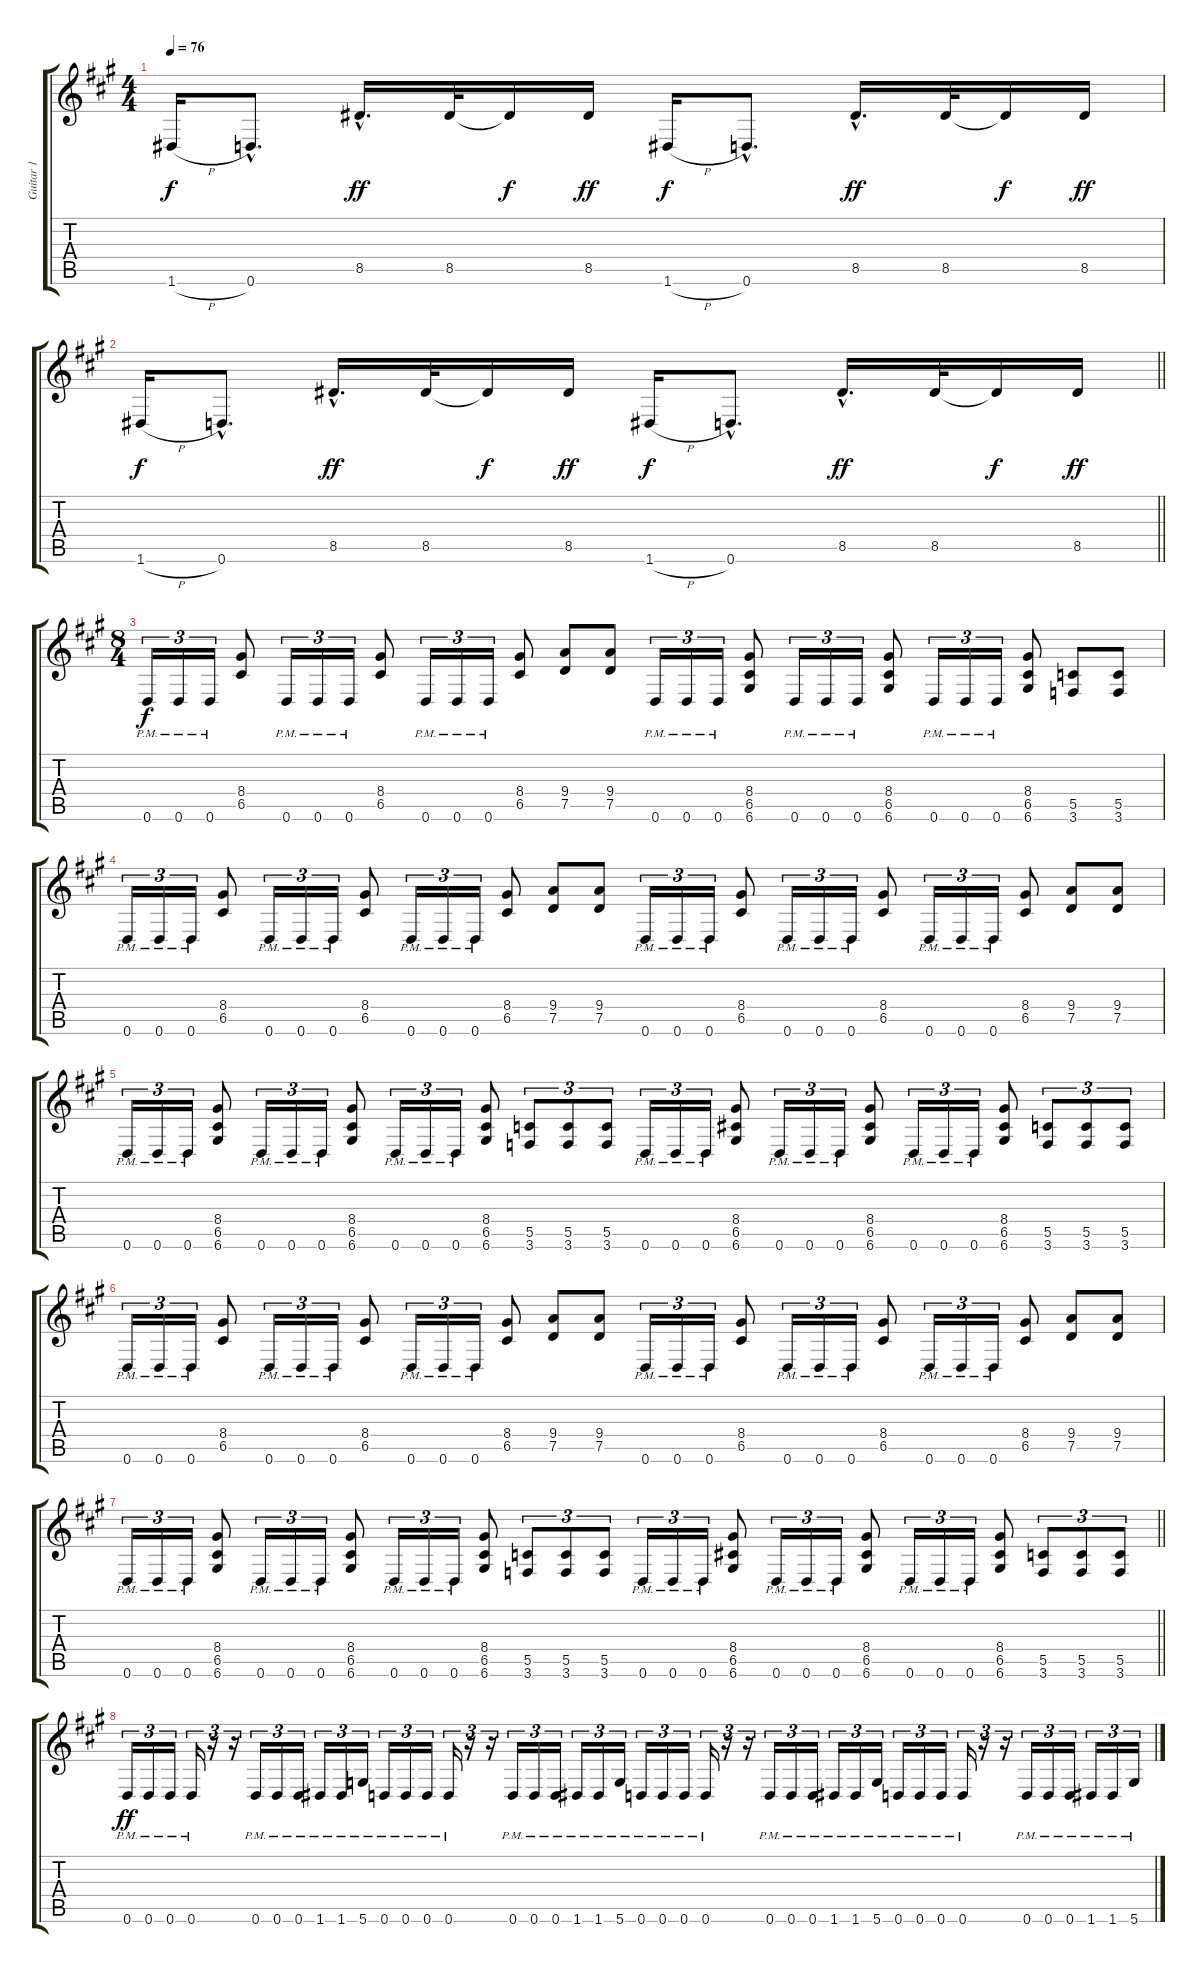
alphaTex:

\track ("Guitar 1" "Guitar 1") {instrument distortionguitar}
\staff {score tabs}
\tuning (D4 A3 F3 C3 G2 D2) {hide}
\ts (4 4)
\tempo 76
\clef g2
\ks f#minor
1.6{h}.16{dy f} 0.6{hac}.8{d} 8.5{hac}.16{d dy ff} 8.5.32 8.5{t}.16{dy f} 8.5.16{dy ff} 1.6{h}.16{dy f} 0.6{hac}.8{d} 8.5{hac}.16{d dy ff} 8.5.32 8.5{t}.16{dy f} 8.5.16{dy ff} |
\barLineRight lightlight
1.6{h}.16{dy f} 0.6{hac}.8{d} 8.5{hac}.16{d dy ff} 8.5.32 8.5{t}.16{dy f} 8.5.16{dy ff} 1.6{h}.16{dy f} 0.6{hac}.8{d} 8.5{hac}.16{d dy ff} 8.5.32 8.5{t}.16{dy f} 8.5.16{dy ff} |
\ts (8 4)
0.6{pm}.16{tu (3 2) dy f} 0.6{pm}.16{tu (3 2)} 0.6{pm}.16{tu (3 2)} (8.4 6.5).8 0.6{pm}.16{tu (3 2)} 0.6{pm}.16{tu (3 2)} 0.6{pm}.16{tu (3 2)} (8.4 6.5).8 0.6{pm}.16{tu (3 2)} 0.6{pm}.16{tu (3 2)} 0.6{pm}.16{tu (3 2)} (8.4 6.5).8 (9.4 7.5).8 (9.4 7.5).8 0.6{pm}.16{tu (3 2)} 0.6{pm}.16{tu (3 2)} 0.6{pm}.16{tu (3 2)} (8.4 6.5 6.6).8 0.6{pm}.16{tu (3 2)} 0.6{pm}.16{tu (3 2)} 0.6{pm}.16{tu (3 2)} (8.4 6.5 6.6).8 0.6{pm}.16{tu (3 2)} 0.6{pm}.16{tu (3 2)} 0.6{pm}.16{tu (3 2)} (8.4 6.5 6.6).8 (5.5 3.6).8 (5.5 3.6).8 |
0.6{pm}.16{tu (3 2)} 0.6{pm}.16{tu (3 2)} 0.6{pm}.16{tu (3 2)} (8.4 6.5).8 0.6{pm}.16{tu (3 2)} 0.6{pm}.16{tu (3 2)} 0.6{pm}.16{tu (3 2)} (8.4 6.5).8 0.6{pm}.16{tu (3 2)} 0.6{pm}.16{tu (3 2)} 0.6{pm}.16{tu (3 2)} (8.4 6.5).8 (9.4 7.5).8 (9.4 7.5).8 0.6{pm}.16{tu (3 2)} 0.6{pm}.16{tu (3 2)} 0.6{pm}.16{tu (3 2)} (8.4 6.5).8 0.6{pm}.16{tu (3 2)} 0.6{pm}.16{tu (3 2)} 0.6{pm}.16{tu (3 2)} (8.4 6.5).8 0.6{pm}.16{tu (3 2)} 0.6{pm}.16{tu (3 2)} 0.6{pm}.16{tu (3 2)} (8.4 6.5).8 (9.4 7.5).8 (9.4 7.5).8 |
0.6{pm}.16{tu (3 2)} 0.6{pm}.16{tu (3 2)} 0.6{pm}.16{tu (3 2)} (8.4 6.5 6.6).8 0.6{pm}.16{tu (3 2)} 0.6{pm}.16{tu (3 2)} 0.6{pm}.16{tu (3 2)} (8.4 6.5 6.6).8 0.6{pm}.16{tu (3 2)} 0.6{pm}.16{tu (3 2)} 0.6{pm}.16{tu (3 2)} (8.4 6.5 6.6).8 (5.5 3.6).8{tu (3 2)} (5.5 3.6).8{tu (3 2)} (5.5 3.6).8{tu (3 2)} 0.6{pm}.16{tu (3 2)} 0.6{pm}.16{tu (3 2)} 0.6{pm}.16{tu (3 2)} (8.4 6.5 6.6).8 0.6{pm}.16{tu (3 2)} 0.6{pm}.16{tu (3 2)} 0.6{pm}.16{tu (3 2)} (8.4 6.5 6.6).8 0.6{pm}.16{tu (3 2)} 0.6{pm}.16{tu (3 2)} 0.6{pm}.16{tu (3 2)} (8.4 6.5 6.6).8 (5.5 3.6).8{tu (3 2)} (5.5 3.6).8{tu (3 2)} (5.5 3.6).8{tu (3 2)} |
0.6{pm}.16{tu (3 2)} 0.6{pm}.16{tu (3 2)} 0.6{pm}.16{tu (3 2)} (8.4 6.5).8 0.6{pm}.16{tu (3 2)} 0.6{pm}.16{tu (3 2)} 0.6{pm}.16{tu (3 2)} (8.4 6.5).8 0.6{pm}.16{tu (3 2)} 0.6{pm}.16{tu (3 2)} 0.6{pm}.16{tu (3 2)} (8.4 6.5).8 (9.4 7.5).8 (9.4 7.5).8 0.6{pm}.16{tu (3 2)} 0.6{pm}.16{tu (3 2)} 0.6{pm}.16{tu (3 2)} (8.4 6.5).8 0.6{pm}.16{tu (3 2)} 0.6{pm}.16{tu (3 2)} 0.6{pm}.16{tu (3 2)} (8.4 6.5).8 0.6{pm}.16{tu (3 2)} 0.6{pm}.16{tu (3 2)} 0.6{pm}.16{tu (3 2)} (8.4 6.5).8 (9.4 7.5).8 (9.4 7.5).8 |
\barLineRight lightlight
0.6{pm}.16{tu (3 2)} 0.6{pm}.16{tu (3 2)} 0.6{pm}.16{tu (3 2)} (8.4 6.5 6.6).8 0.6{pm}.16{tu (3 2)} 0.6{pm}.16{tu (3 2)} 0.6{pm}.16{tu (3 2)} (8.4 6.5 6.6).8 0.6{pm}.16{tu (3 2)} 0.6{pm}.16{tu (3 2)} 0.6{pm}.16{tu (3 2)} (8.4 6.5 6.6).8 (5.5 3.6).8{tu (3 2)} (5.5 3.6).8{tu (3 2)} (5.5 3.6).8{tu (3 2)} 0.6{pm}.16{tu (3 2)} 0.6{pm}.16{tu (3 2)} 0.6{pm}.16{tu (3 2)} (8.4 6.5 6.6).8 0.6{pm}.16{tu (3 2)} 0.6{pm}.16{tu (3 2)} 0.6{pm}.16{tu (3 2)} (8.4 6.5 6.6).8 0.6{pm}.16{tu (3 2)} 0.6{pm}.16{tu (3 2)} 0.6{pm}.16{tu (3 2)} (8.4 6.5 6.6).8 (5.5 3.6).8{tu (3 2)} (5.5 3.6).8{tu (3 2)} (5.5 3.6).8{tu (3 2)} |
0.6{pm}.16{tu (3 2) dy ff} 0.6{pm}.16{tu (3 2)} 0.6{pm}.16{tu (3 2)} 0.6{pm}.16{tu (3 2)} r.16{tu (3 2)} r.16{tu (3 2)} 0.6{pm}.16{tu (3 2)} 0.6{pm}.16{tu (3 2)} 0.6{pm}.16{tu (3 2)} 1.6{pm}.16{tu (3 2)} 1.6{pm}.16{tu (3 2)} 5.6{pm}.16{tu (3 2)} 0.6{pm}.16{tu (3 2)} 0.6{pm}.16{tu (3 2)} 0.6{pm}.16{tu (3 2)} 0.6{pm}.16{tu (3 2)} r.16{tu (3 2)} r.16{tu (3 2)} 0.6{pm}.16{tu (3 2)} 0.6{pm}.16{tu (3 2)} 0.6{pm}.16{tu (3 2)} 1.6{pm}.16{tu (3 2)} 1.6{pm}.16{tu (3 2)} 5.6{pm}.16{tu (3 2)} 0.6{pm}.16{tu (3 2)} 0.6{pm}.16{tu (3 2)} 0.6{pm}.16{tu (3 2)} 0.6{pm}.16{tu (3 2)} r.16{tu (3 2)} r.16{tu (3 2)} 0.6{pm}.16{tu (3 2)} 0.6{pm}.16{tu (3 2)} 0.6{pm}.16{tu (3 2)} 1.6{pm}.16{tu (3 2)} 1.6{pm}.16{tu (3 2)} 5.6{pm}.16{tu (3 2)} 0.6{pm}.16{tu (3 2)} 0.6{pm}.16{tu (3 2)} 0.6{pm}.16{tu (3 2)} 0.6{pm}.16{tu (3 2)} r.16{tu (3 2)} r.16{tu (3 2)} 0.6{pm}.16{tu (3 2)} 0.6{pm}.16{tu (3 2)} 0.6{pm}.16{tu (3 2)} 1.6{pm}.16{tu (3 2)} 1.6{pm}.16{tu (3 2)} 5.6{pm}.16{tu (3 2)}
